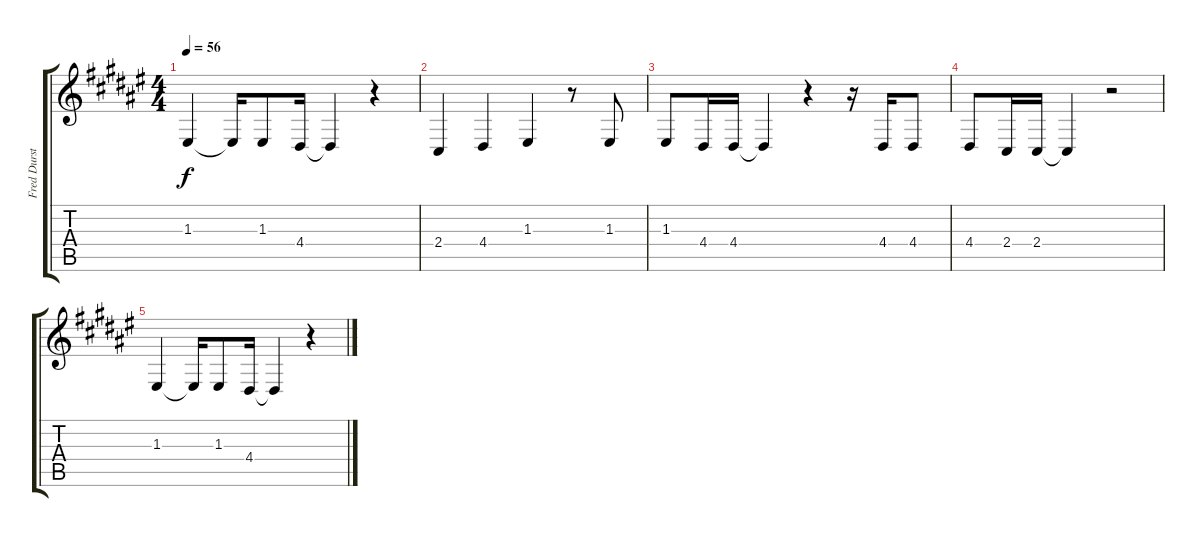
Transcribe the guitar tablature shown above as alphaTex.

\track ("Fred Durst" "Fred Durst") {instrument tenorsax}
\staff {score tabs}
\tuning (Db4 Ab3 E3 B2 Gb2 Db2) {hide}
\ts (4 4)
\tempo 56
\clef g2
\ks f#
1.3.4{dy f} 1.3{t}.16 1.3.8 4.4.16 4.4{t}.4 r.4 |
2.4.4 4.4.4 1.3.4 r.8 1.3.8 |
1.3.8 4.4.16 4.4.16 4.4{t}.4 r.4 r.16 4.4.16 4.4.8 |
4.4.8 2.4.16 2.4.16 2.4{t}.4 r.2 |
1.3.4 1.3{t}.16 1.3.8 4.4.16 4.4{t}.4 r.4
